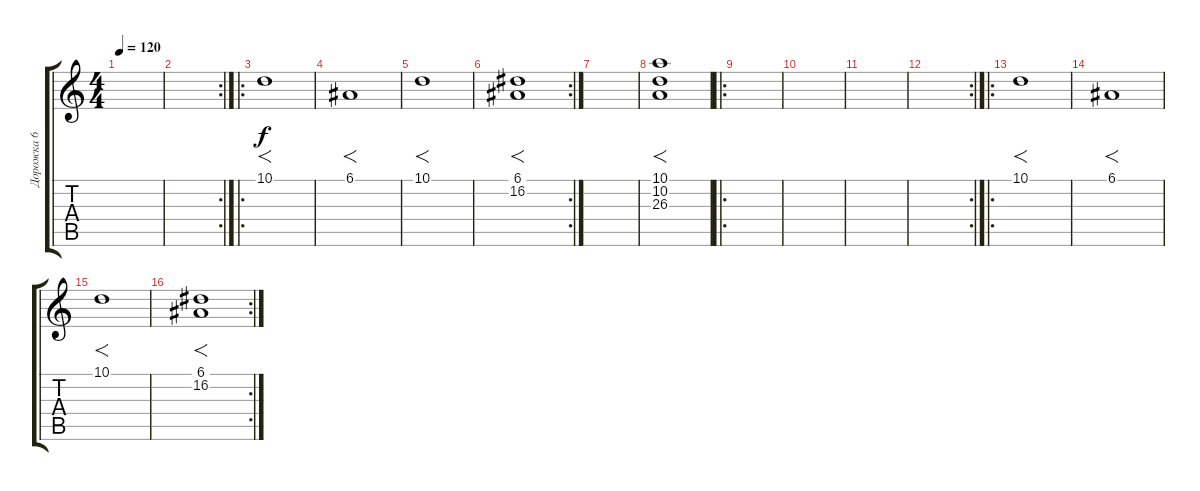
\track ("Дорожка 6" "Дорожка 6") {instrument synthstrings1}
\staff {score tabs}
\tuning (E4 B3 G3 D3 A2 D2) {hide}
\ts (4 4)
\tempo 120
\clef g2
\ks c
|
\rc 2
|
\ro
10.1.1{f} |
6.1.1{f} |
10.1.1{f} |
\rc 2
(6.1 16.2).1{f} |
|
(10.1 10.2 26.3).1{f} |
\ro
|
|
|
\rc 2
|
\ro
10.1.1{f} |
6.1.1{f} |
10.1.1{f} |
\rc 2
(6.1 16.2).1{f}
